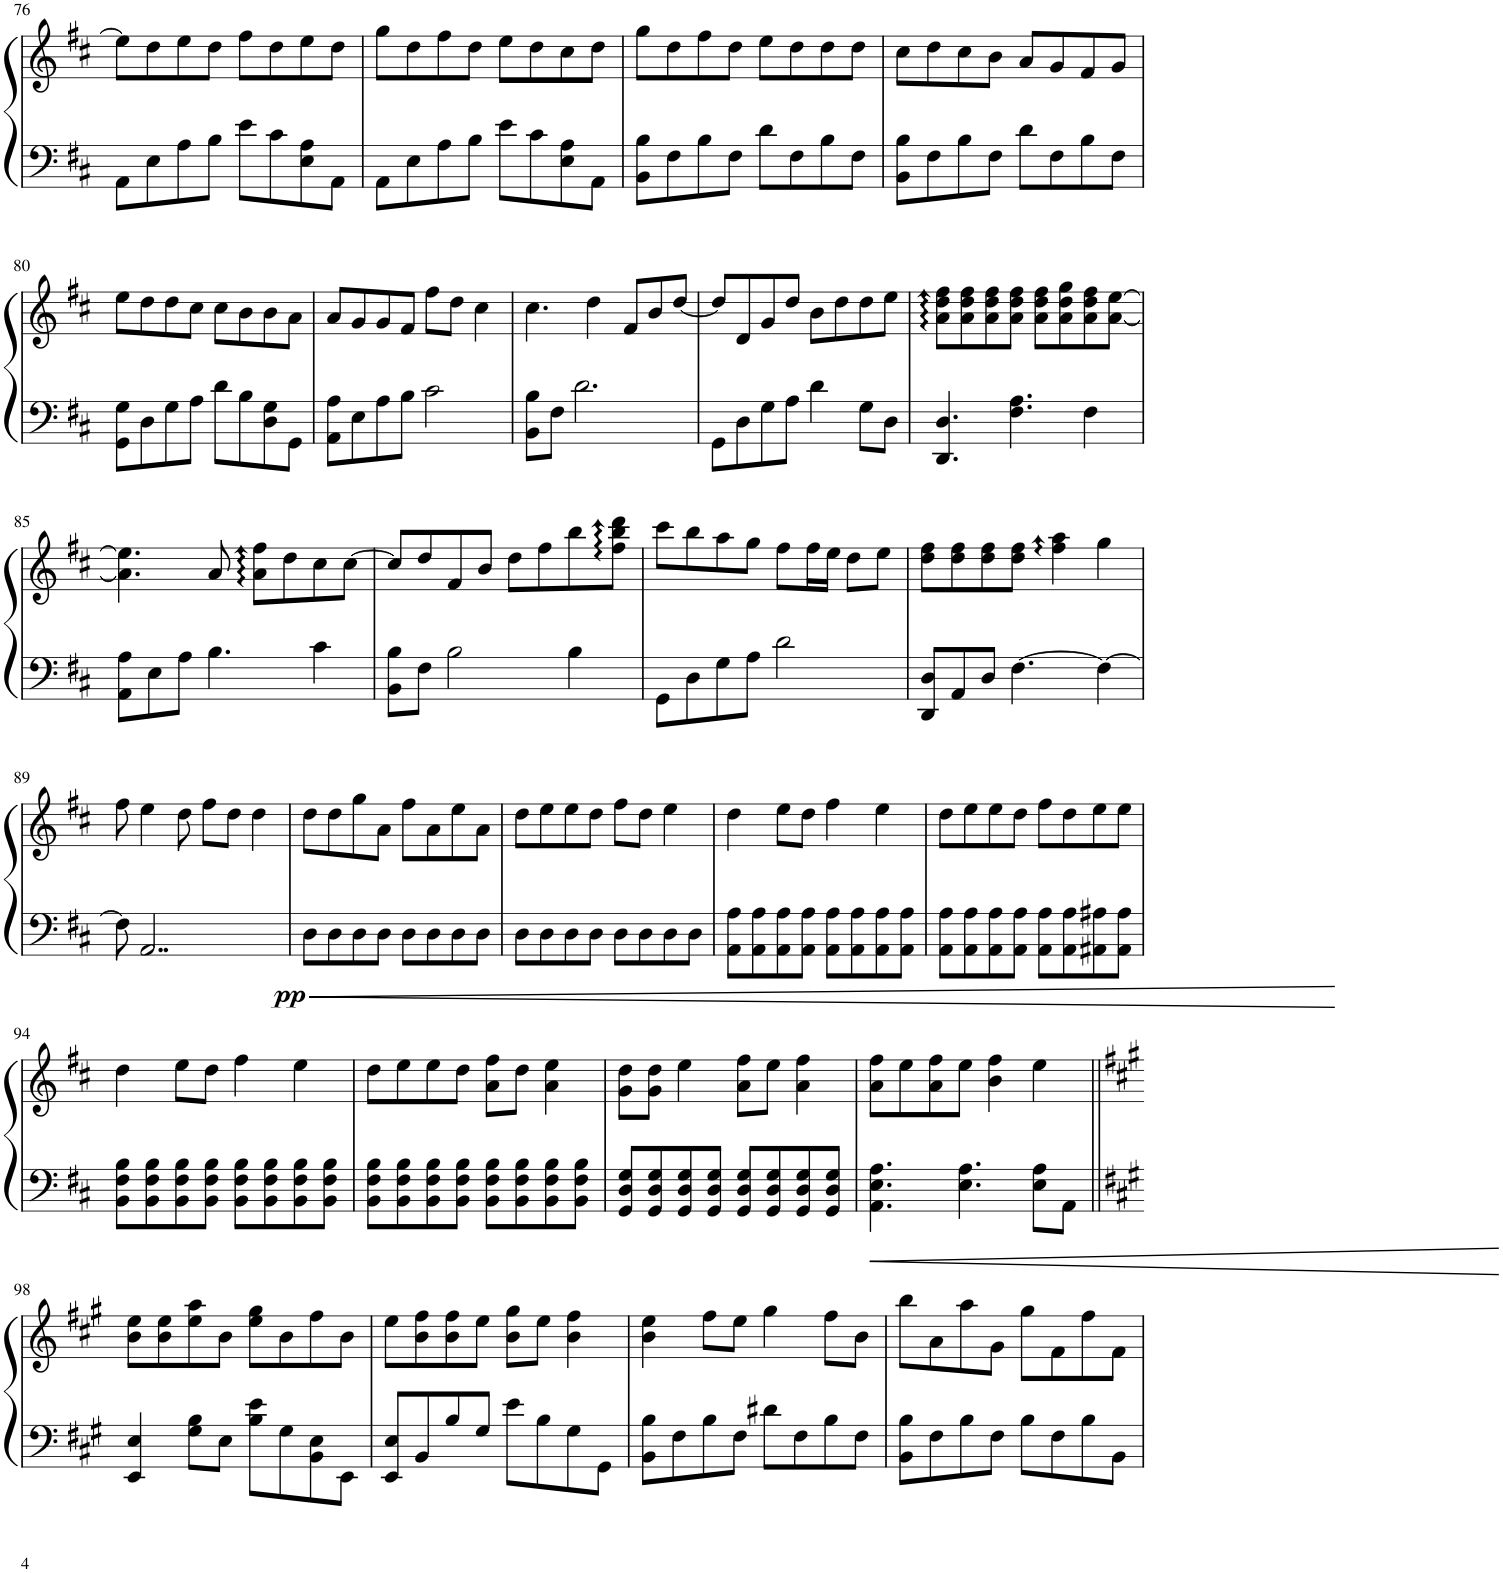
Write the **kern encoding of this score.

**kern	**kern	**dynam
*part1	*part1	*part1
*staff2	*staff1	*staff1/2
*I"Piano	*	*
*I'Pno.	*	*
!!LO:PB:g=z
*clefF4	*clefG2	*
*k[f#c#]	*k[f#c#]	*
*M4/4	*M4/4	*
=76	=76	=76
8AA\L	8ee\L]	.
8E\	8dd\	.
8A\	8ee\	.
8B\J	8dd\J	.
8e\L	8ff#\L	.
8c#\	8dd\	.
8E\ 8A\	8ee\	.
8AA\J	8dd\J	.
=77	=77	=77
8AA\L	8gg\L	.
8E\	8dd\	.
8A\	8ff#\	.
8B\J	8dd\J	.
8e\L	8ee\L	.
8c#\	8dd\	.
8E\ 8A\	8cc#\	.
8AA\J	8dd\J	.
=78	=78	=78
8BB\ 8B\L	8gg\L	.
8F#\	8dd\	.
8B\	8ff#\	.
8F#\J	8dd\J	.
8d\L	8ee\L	.
8F#\	8dd\	.
8B\	8dd\	.
8F#\J	8dd\J	.
=79	=79	=79
8BB\ 8B\L	8cc#\L	.
8F#\	8dd\	.
8B\	8cc#\	.
8F#\J	8b\J	.
8d\L	8a/L	.
8F#\	8g/	.
8B\	8f#/	.
8F#\J	8g/J	.
!!LO:LB:g=z
=80	=80	=80
8GG\ 8G\L	8ee\L	.
8D\	8dd\	.
8G\	8dd\	.
8A\J	8cc#\J	.
8d\L	8cc#\L	.
8B\	8b\	.
8D\ 8G\	8b\	.
8GG\J	8a\J	.
=81	=81	=81
8AA\ 8A\L	8a/L	.
8E\	8g/	.
8A\	8g/	.
8B\J	8f#/J	.
2c#\	8ff#\L	.
.	8dd\J	.
.	4cc#\	.
=82	=82	=82
8BB\ 8B\L	4.cc#\	.
8F#\J	.	.
2.d\	.	.
.	4dd\	.
.	8f#/L	.
.	8b/	.
.	[8dd/J	.
=83	=83	=83
8GG\L	8dd/L]	.
8D\	8d/	.
8G\	8g/	.
8A\J	8dd/J	.
4d\	8b\L	.
.	8dd\	.
8G\L	8dd\	.
8D\J	8ee\J	.
=84	=84	=84
4.DD/ 4.D/	8a\ 8dd\ 8ff#\L	.
.	8a\ 8dd\ 8ff#\	.
.	8a\ 8dd\ 8ff#\	.
4.F#\ 4.A\	8a\ 8dd\ 8ff#\J	.
.	8a\ 8dd\ 8ff#\L	.
.	8a\ 8dd\ 8gg\	.
4F#\	8a\ 8dd\ 8ff#\	.
.	[8a\ [8ee\J	.
!!LO:LB:g=z
=85	=85	=85
8AA\ 8A\L	4.a\] 4.ee\]	.
8E\	.	.
8A\J	.	.
4.B\	8a/	.
.	8a\ 8ff#\L	.
.	8dd\	.
4c#\	8cc#\	.
.	[8cc#\J	.
=86	=86	=86
8BB\ 8B\L	8cc#/L]	.
8F#\J	8dd/	.
2B\	8f#/	.
.	8b/J	.
.	8dd\L	.
.	8ff#\	.
4B\	8bb\	.
.	8ff#\ 8bb\ 8ddd\J	.
=87	=87	=87
8GG\L	8ccc#\L	.
8D\	8bb\	.
8G\	8aa\	.
8A\J	8gg\J	.
2d\	8ff#\L	.
.	16ff#\L	.
.	16ee\JJ	.
.	8dd\L	.
.	8ee\J	.
=88	=88	=88
8DD/ 8D/L	8dd\ 8ff#\L	.
8AA/	8dd\ 8ff#\	.
8D/J	8dd\ 8ff#\	.
[4.F#\	8dd\ 8ff#\J	.
.	4ff#\ 4aa\	.
4F#\_	4gg\	.
!!LO:LB:g=z
=89	=89	=89
8F#\]	8ff#\	.
2..AA/	4ee\	.
.	8dd\	.
.	8ff#\L	.
.	8dd\J	.
.	4dd\	.
=90	=90	=90
!	!	!LO:DY:b=2
8D\L	8dd\L	pp
8D\	8dd\	.
8D\	8gg\	.
8D\J	8a\J	.
8D\L	8ff#\L	.
8D\	8a\	.
8D\	8ee\	.
8D\J	8a\J	.
=91	=91	=91
8D\L	8dd\L	.
8D\	8ee\	.
8D\	8ee\	.
8D\J	8dd\J	.
8D\L	8ff#\L	.
8D\	8dd\J	.
8D\	4ee\	.
8D\J	.	.
=92	=92	=92
8AA\ 8A\L	4dd\	.
8AA\ 8A\	.	.
8AA\ 8A\	8ee\L	.
8AA\ 8A\J	8dd\J	.
8AA\ 8A\L	4ff#\	.
8AA\ 8A\	.	.
8AA\ 8A\	4ee\	.
8AA\ 8A\J	.	.
=93	=93	=93
8AA\ 8A\L	8dd\L	.
8AA\ 8A\	8ee\	.
8AA\ 8A\	8ee\	.
8AA\ 8A\J	8dd\J	.
8AA\ 8A\L	8ff#\L	.
8AA\ 8A\	8dd\	.
8AA#X\ 8A#X\	8ee\	.
8AA#\ 8A#\J	8ee\J	.
!!LO:LB:g=z
=94	=94	=94
8BB\ 8F#\ 8B\L	4dd\	.
8BB\ 8F#\ 8B\	.	.
8BB\ 8F#\ 8B\	8ee\L	.
8BB\ 8F#\ 8B\J	8dd\J	.
8BB\ 8F#\ 8B\L	4ff#\	.
8BB\ 8F#\ 8B\	.	.
8BB\ 8F#\ 8B\	4ee\	.
8BB\ 8F#\ 8B\J	.	.
=95	=95	=95
8BB\ 8F#\ 8B\L	8dd\L	.
8BB\ 8F#\ 8B\	8ee\	.
8BB\ 8F#\ 8B\	8ee\	.
8BB\ 8F#\ 8B\J	8dd\J	.
8BB\ 8F#\ 8B\L	8a\ 8ff#\L	.
8BB\ 8F#\ 8B\	8dd\J	.
8BB\ 8F#\ 8B\	4a\ 4ee\	.
8BB\ 8F#\ 8B\J	.	.
=96	=96	=96
8GG/ 8D/ 8G/L	8g\ 8dd\L	.
8GG/ 8D/ 8G/	8g\ 8dd\J	.
8GG/ 8D/ 8G/	4ee\	.
8GG/ 8D/ 8G/J	.	.
8GG/ 8D/ 8G/L	8a\ 8ff#\L	.
8GG/ 8D/ 8G/	8ee\J	.
8GG/ 8D/ 8G/	4a\ 4ff#\	.
8GG/ 8D/ 8G/J	.	.
=97	=97	=97
4.AA\ 4.E\ 4.A\	8a\ 8ff#\L	.
.	8ee\	.
.	8a\ 8ff#\	.
4.E\ 4.A\	8ee\J	.
.	4b\ 4ff#\	.
8E\ 8A\L	4ee\	.
8AA\J	.	.
!!LO:LB:g=z
=98||	=98||	=98||
*k[f#c#g#]	*k[f#c#g#]	*
4EE/ 4E/	8b\ 8ee\L	.
.	8b\ 8ee\	.
8G#\ 8B\L	8ee\ 8aa\	.
8E\J	8b\J	.
8B\ 8e\L	8ee\ 8gg#\L	.
8G#\	8b\	.
8BB\ 8E\	8ff#\	.
8EE\J	8b\J	.
=99	=99	=99
8EE/ 8E/L	8ee\L	.
8BB/	8b\ 8ff#\	.
8B/	8b\ 8ff#\	.
8G#/J	8ee\J	.
8e\L	8b\ 8gg#\L	.
8B\	8ee\J	.
8G#\	4b\ 4ff#\	.
8GG#\J	.	.
=100	=100	=100
8BB\ 8B\L	4b\ 4ee\	.
8F#\	.	.
8B\	8ff#\L	.
8F#\J	8ee\J	.
8d#X\L	4gg#\	.
8F#\	.	.
8B\	8ff#\L	.
8F#\J	8b\J	.
=101	=101	=101
8BB\ 8B\L	8bb\L	.
8F#\	8a\	.
8B\	8aa\	.
8F#\J	8g#\J	.
8B\L	8gg#\L	.
8F#\	8f#\	.
8B\	8ff#\	.
8BB\J	8f#\J	.
=	=	=
*-	*-	*-
